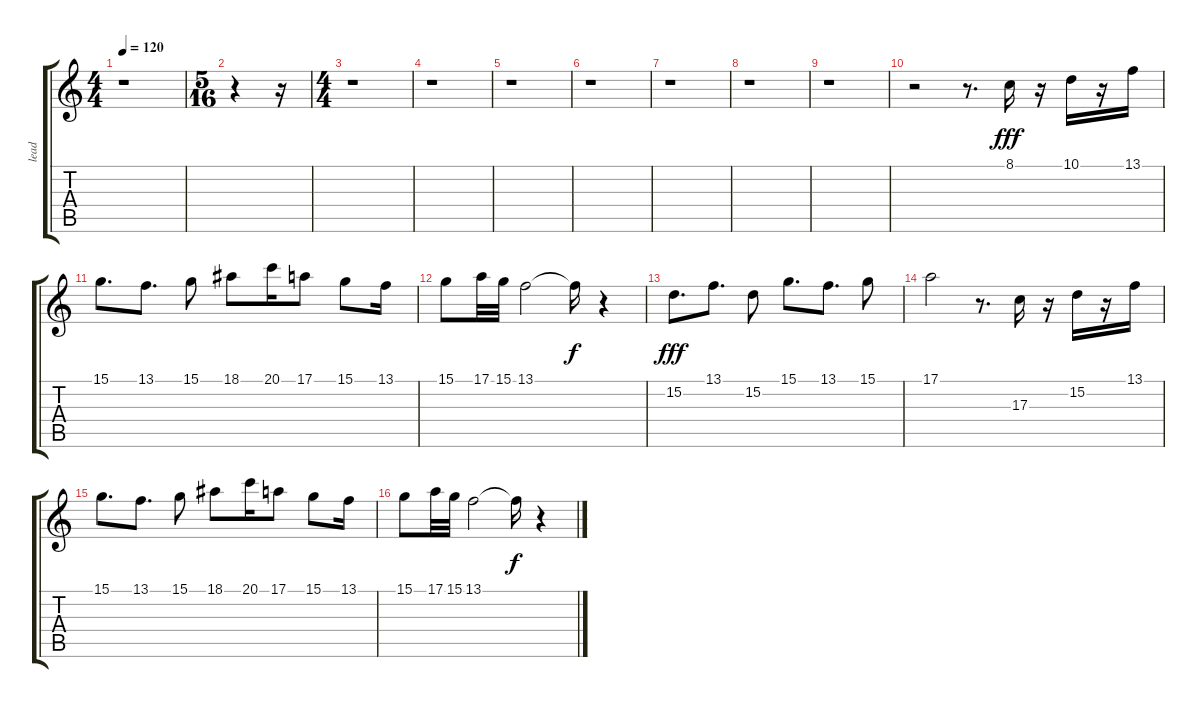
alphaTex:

\track ("lead" "lead") {instrument lead1square}
\staff {score tabs}
\tuning (E4 B3 G3 D3 A2 E2) {hide}
\ts (4 4)
\tempo 120
\clef g2
\ks c
r.1{dy fff instrument lead1square} |
\ts (5 16)
r.4 r.16 |
\ts (4 4)
r.1 |
r.1 |
r.1 |
r.1 |
r.1 |
r.1 |
r.1 |
r.2 r.8{d} 8.1.16 r.16 10.1.16 r.16 13.1.16 |
15.1.8{d} 13.1.8{d} 15.1.8 18.1.8 20.1.16 17.1.8 15.1.8 13.1.16 |
15.1.8 17.1.32 15.1.32 13.1.2 13.1{t}.16{dy f} r.4 |
15.2.8{d dy fff} 13.1.8{d} 15.2.8 15.1.8{d} 13.1.8{d} 15.1.8 |
17.1.2 r.8{d} 17.3.16 r.16 15.2.16 r.16 13.1.16 |
15.1.8{d} 13.1.8{d} 15.1.8 18.1.8 20.1.16 17.1.8 15.1.8 13.1.16 |
15.1.8 17.1.32 15.1.32 13.1.2 13.1{t}.16{dy f} r.4
